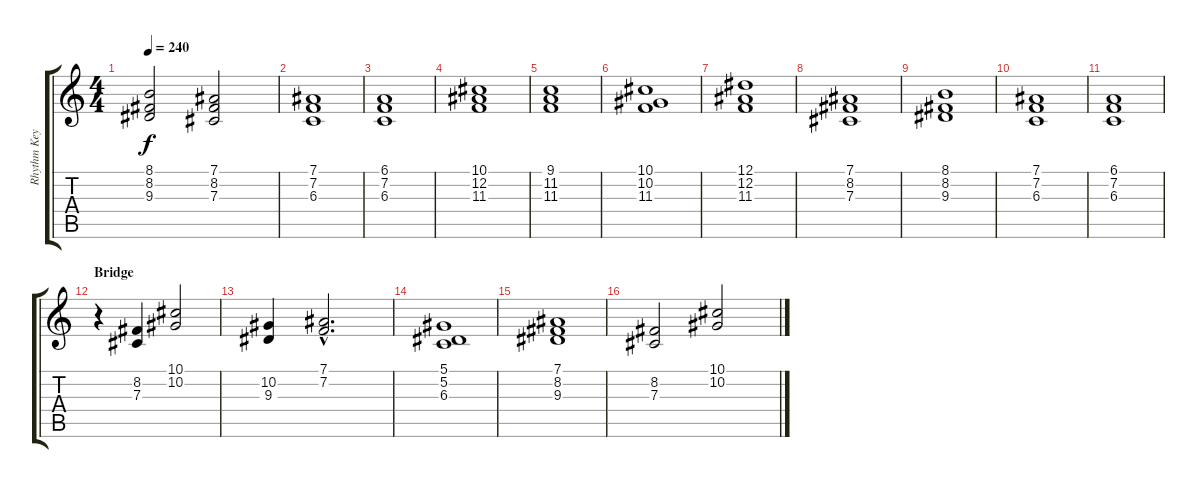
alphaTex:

\track ("Rhythm Keyboard" "Rhythm Key") {instrument harpsichord}
\staff {score tabs}
\tuning (Eb4 Bb3 Gb3 Db3 Ab2 Eb2) {hide}
\ts (4 4)
\tempo 240
\clef g2
\ks c
(8.1 8.2 9.3).2{dy f} (7.1 8.2 7.3).2 |
(7.1 7.2 6.3).1 |
(6.1 7.2 6.3).1 |
(10.1 12.2 11.3).1 |
(9.1 11.2 11.3).1 |
(10.1 10.2 11.3).1 |
(12.1 12.2 11.3).1 |
(7.1 8.2 7.3).1 |
(8.1 8.2 9.3).1 |
(7.1 7.2 6.3).1 |
(6.1 7.2 6.3).1 |
\section ("" "Bridge")
r.4 (8.2 7.3).4 (10.1 10.2).2 |
(10.2 9.3).4 (7.1{hac} 7.2{hac}).2{d} |
(5.1 5.2 6.3).1 |
(7.1 8.2 9.3).1 |
(8.2 7.3).2 (10.1 10.2).2
